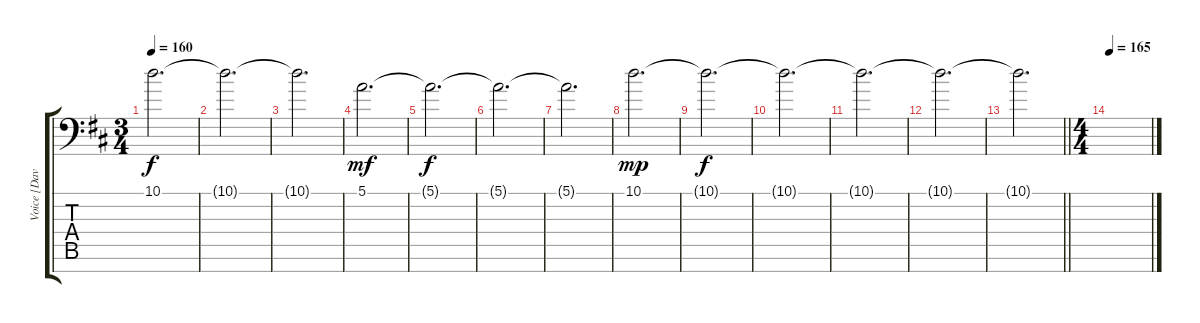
\track ("Voice [David Gilmour] / Brass" "Voice [Dav") {instrument lead1square}
\staff {score tabs}
\tuning (E4 B3 G3 D3 A2 E2 G1) {hide}
\ts (3 4)
\tempo 160
\clef f4
\ks d
10.1{t}.2{d dy f} |
10.1{t}.2{d} |
10.1{t}.2{d} |
5.1.2{d dy mf} |
5.1{t}.2{d dy f} |
5.1{t}.2{d} |
5.1{t}.2{d} |
10.1.2{d dy mp} |
10.1{t}.2{d dy f} |
10.1{t}.2{d} |
10.1{t}.2{d} |
10.1{t}.2{d} |
\barLineRight lightlight
10.1{t}.2{d} |
\ts (4 4)
\tempo 165
